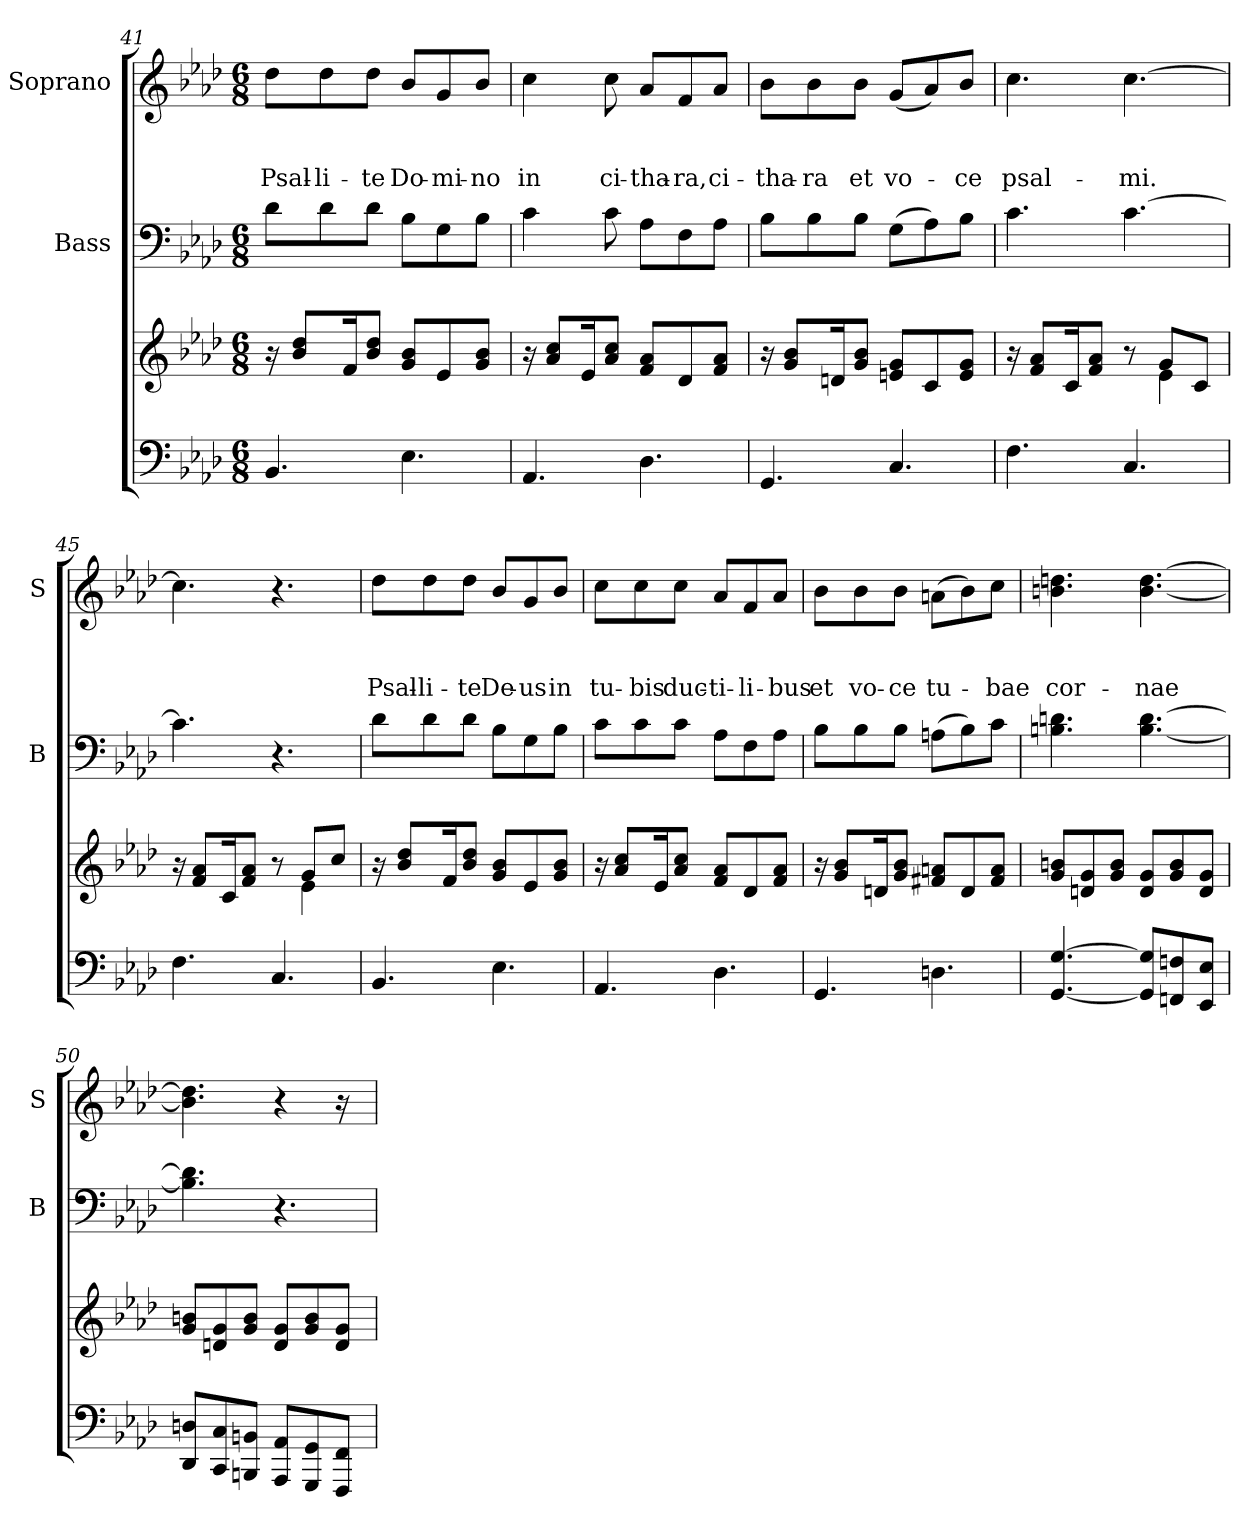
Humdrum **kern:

**kern	**kern	**kern	**kern	**text	**text	**text
*part3	*part3	*part2	*part1	*part1	*part1	*part1
*staff4	*staff3	*staff2	*staff1	*staff1	*staff1	*staff1
*	*	*I"Bass	*I"Soprano	*	*	*
*	*	*I'B	*I'S	*	*	*
!!LO:LB:g=z
*clefF4	*clefG2	*clefF4	*clefG2	*	*	*
*k[b-e-a-d-]	*k[b-e-a-d-]	*k[b-e-a-d-]	*k[b-e-a-d-]	*	*	*
*f:	*f:	*f:	*f:	*	*	*
*M6/8	*M6/8	*M6/8	*M6/8	*	*	*
=41	=41	=41	=41	=41	=41	=41
4.BB-/	16r	8d-\L	8dd-\L	.	.	Psal-
.	8b-/ 8dd-/L	.	.	.	.	.
.	.	8d-\	8dd-\	.	.	-li-
.	16f/k	.	.	.	.	.
.	8b-/ 8dd-/J	8d-\J	8dd-\J	.	.	-te
4.E-\	8g/ 8b-/L	8B-\L	8b-/L	.	.	Do-
.	8e-/	8G\	8g/	.	.	-mi-
.	8g/ 8b-/J	8B-\J	8b-/J	.	.	-no
=42	=42	=42	=42	=42	=42	=42
4.AA-/	16r	4c\	4cc\	.	.	in
.	8a-/ 8cc/L	.	.	.	.	.
.	16e-/k	.	.	.	.	.
.	8a-/ 8cc/J	8c\	8cc\	.	.	ci-
4.D-\	8f/ 8a-/L	8A-\L	8a-/L	.	.	-tha-
.	8d-/	8F\	8f/	.	.	-ra,
.	8f/ 8a-/J	8A-\J	8a-/J	.	.	ci-
=43	=43	=43	=43	=43	=43	=43
4.GG/	16r	8B-\L	8b-\L	.	.	-tha-
.	8g/ 8b-/L	.	.	.	.	.
.	.	8B-\	8b-\	.	.	-ra
.	16dn/k	.	.	.	.	.
.	8g/ 8b-/J	8B-\J	8b-\J	.	.	et
4.C/	8en/ 8g/L	(8G\L	(8g/L	.	.	vo-
.	8c/	8A-\)	8a-/)	.	.	.
.	8e/ 8g/J	8B-\J	8b-/J	.	.	-ce
!!LO:PB:g=z
=44	=44	=44	=44	=44	=44	=44
*	*^	*	*	*	*	*
4.F\	16ra	4.ryy	4.c\	4.cc\	.	.	psal-
.	8f/ 8a-/L	.	.	.	.	.	.
.	16c/k	.	.	.	.	.	.
.	8f/ 8a-/J	.	.	.	.	.	.
4.C/	8r	8ryy	[4.c\	[4.cc\	.	.	-mi.
.	8g/L	4e-\	.	.	.	.	.
.	8c/J	.	.	.	.	.	.
=45	=45	=45	=45	=45	=45	=45	=45
4.F\	16r	4.ryy	4.c\]	4.cc\]	.	.	.
.	8f/ 8a-/L	.	.	.	.	.	.
.	16c/k	.	.	.	.	.	.
.	8f/ 8a-/J	.	.	.	.	.	.
4.C/	8r	8ryy	4.r	4.r	.	.	.
.	8g/L	4e-\	.	.	.	.	.
.	8cc/J	.	.	.	.	.	.
*	*v	*v	*	*	*	*	*
=46	=46	=46	=46	=46	=46	=46
4.BB-/	16r	8d-\L	8dd-\L	.	.	Psal-
.	8b-/ 8dd-/L	.	.	.	.	.
.	.	8d-\	8dd-\	.	.	-li-
.	16f/k	.	.	.	.	.
.	8b-/ 8dd-/J	8d-\J	8dd-\J	.	.	-te
4.E-\	8g/ 8b-/L	8B-\L	8b-/L	.	.	De-
.	8e-/	8G\	8g/	.	.	-us
.	8g/ 8b-/J	8B-\J	8b-/J	.	.	in
!!LO:LB:g=z
=47	=47	=47	=47	=47	=47	=47
4.AA-/	16r	8c\L	8cc\L	.	.	tu-
.	8a-/ 8cc/L	.	.	.	.	.
.	.	8c\	8cc\	.	.	-bis
.	16e-/k	.	.	.	.	.
.	8a-/ 8cc/J	8c\J	8cc\J	.	.	duc-
4.D-\	8f/ 8a-/L	8A-\L	8a-/L	.	.	-ti-
.	8d-/	8F\	8f/	.	.	-li-
.	8f/ 8a-/J	8A-\J	8a-/J	.	.	-bus
=48	=48	=48	=48	=48	=48	=48
4.GG/	16r	8B-\L	8b-\L	.	.	et
.	8g/ 8b-/L	.	.	.	.	.
.	.	8B-\	8b-\	.	.	vo-
.	16dn/k	.	.	.	.	.
.	8g/ 8b-/J	8B-\J	8b-\J	.	.	-ce
4.Dn\	8f#X/ 8an/L	(8An\L	(8an\L	.	.	tu-
.	8d/	8B-\)	8b-\)	.	.	.
.	8f#/ 8a/J	8c\J	8cc\J	.	.	-bae
!!LO:LB:g=z
=49	=49	=49	=49	=49	=49	=49
[4.GG/ [4.G/	8g/ 8bn/L	4.Bn\ 4.dn\	4.bn\ 4.ddn\	.	.	cor-
.	8dn/ 8g/	.	.	.	.	.
.	8g/ 8b/J	.	.	.	.	.
8GG/] 8G/]L	8d/ 8g/L	[4.B\ [4.d\	[4.b\ [4.dd\	.	.	-nae
8FFn/ 8Fn/	8g/ 8b/	.	.	.	.	.
8EE-/ 8E-/J	8d/ 8g/J	.	.	.	.	.
=50	=50	=50	=50	=50	=50	=50
8DD-/ 8Dn/L	8g/ 8bn/L	4.B\] 4.d\]	4.b\] 4.dd\]	.	.	.
8CC/ 8C/	8dn/ 8g/	.	.	.	.	.
8BBBn/ 8BBn/J	8g/ 8b/J	.	.	.	.	.
8AAA-/ 8AA-/L	8d/ 8g/L	4.r	4r	.	.	.
8GGG/ 8GG/	8g/ 8b/	.	.	.	.	.
8FFF/ 8FF/J	8d/ 8g/J	.	16r	.	.	.
.	.	.	16ryy	.	.	.
=	=	=	=	=	=	=
*-	*-	*-	*-	*-	*-	*-
